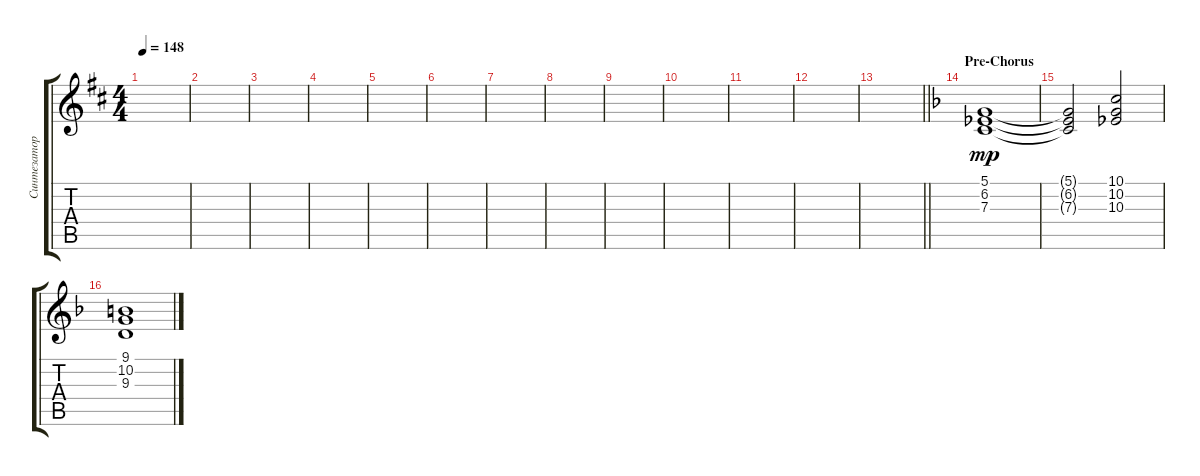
\track ("Синтезатор" "Синтезатор") {instrument rockorgan}
\staff {score tabs}
\tuning (D4 A3 F3 C3 G2 D2) {hide}
\ts (4 4)
\tempo 148
\clef g2
\ks bminor
|
|
|
|
|
|
|
|
|
|
|
|
\barLineRight lightlight
|
\section ("" "Pre-Chorus")
\ks dminor
(5.1 6.2 7.3).1{dy mp instrument stringensemble1} |
(5.1{t} 6.2{t} 7.3{t}).2 (10.1 10.2 10.3).2 |
(9.1 10.2 9.3).1
